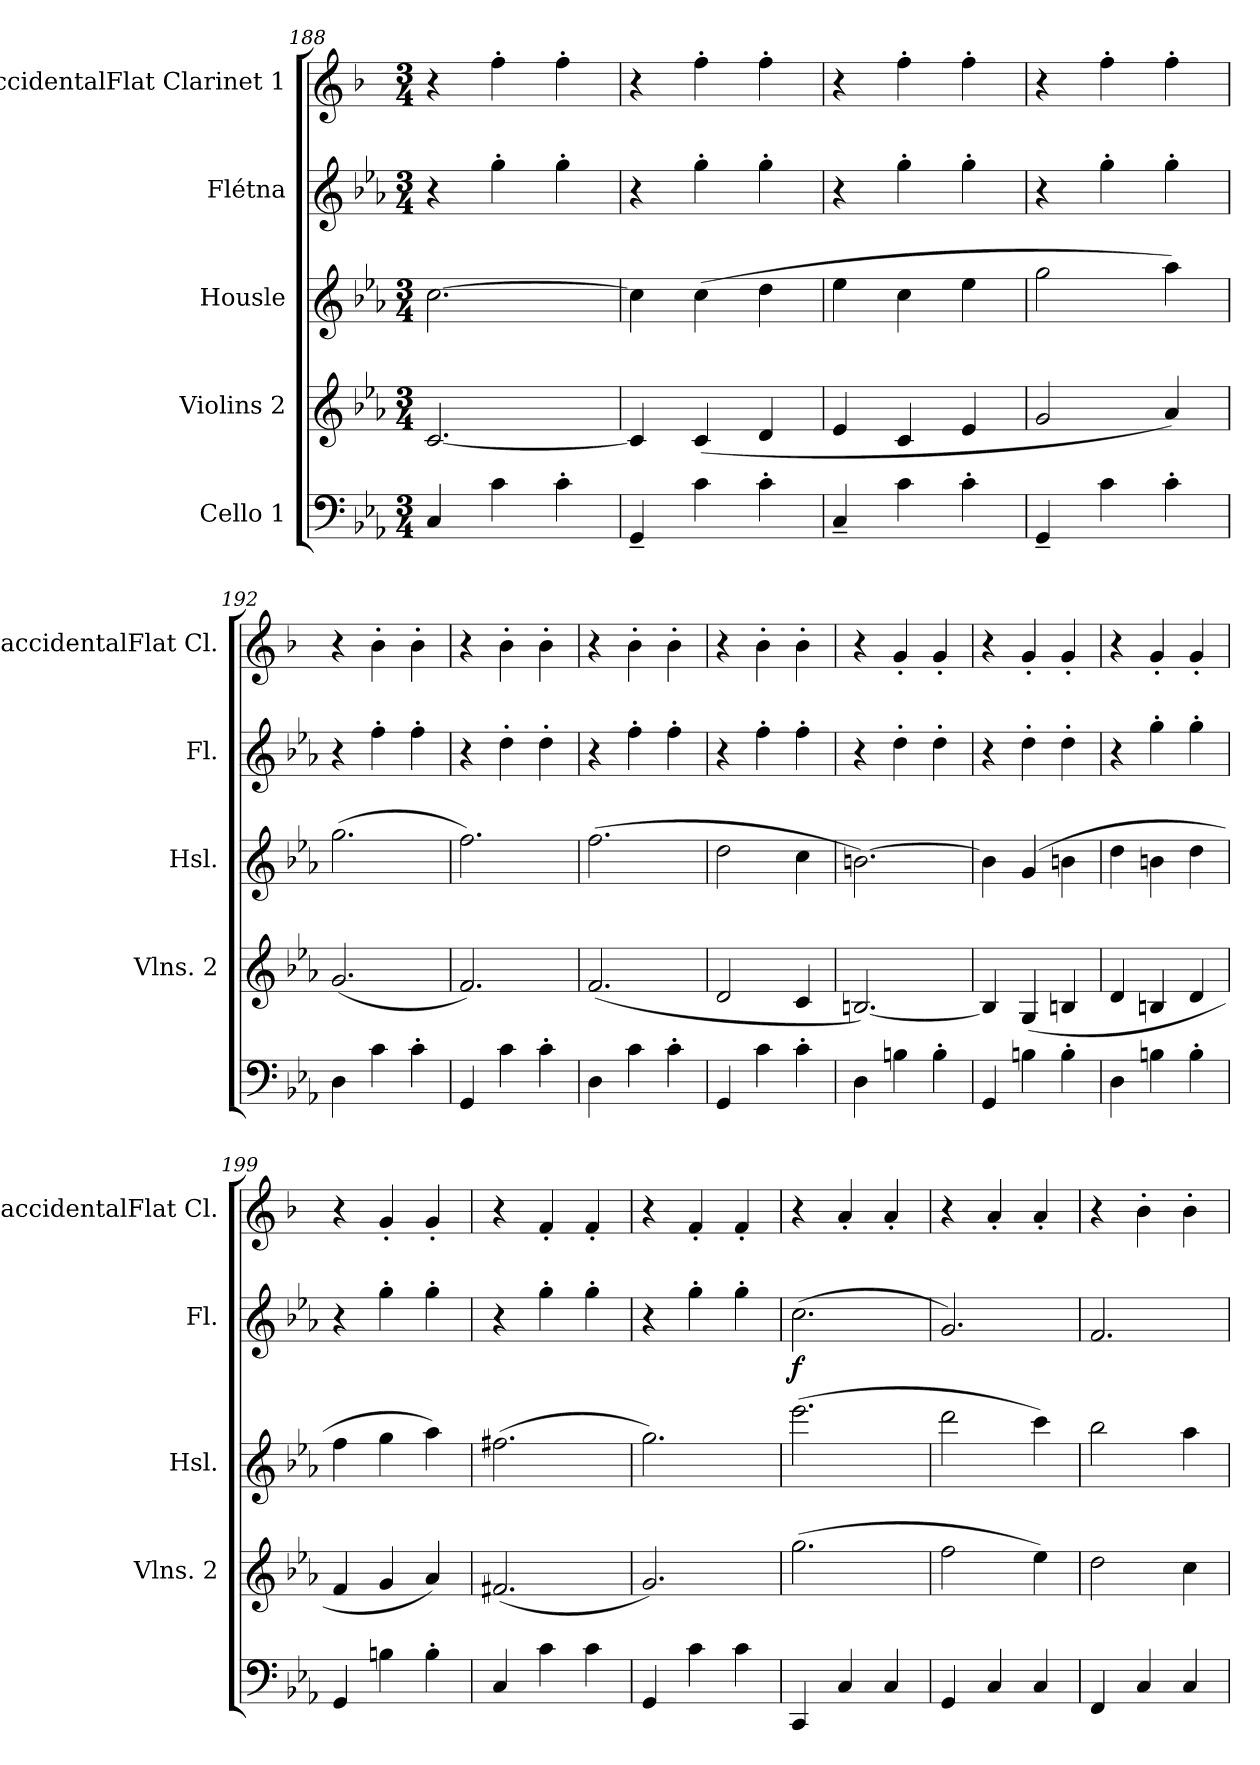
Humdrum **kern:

**kern	**kern	**kern	**kern	**dynam	**kern
*part5	*part4	*part3	*part2	*part2	*part1
*staff5	*staff4	*staff3	*staff2	*staff2	*staff1
*I"Cello 1	*I"Violins 2	*I"Housle	*I"Flétna	*	*I"BaccidentalFlat Clarinet 1
*	*I'Vlns. 2	*I'Hsl.	*I'Fl.	*	*I'BaccidentalFlat Cl.
*clefF4	*clefG2	*clefG2	*clefG2	*	*clefG2
*	*	*	*	*	*ITrd1c2
*k[b-e-a-]	*k[b-e-a-]	*k[b-e-a-]	*k[b-e-a-]	*	*k[b-e-a-]
*M3/4	*M3/4	*M3/4	*M3/4	*	*M3/4
=188	=188	=188	=188	=188	=188
4C/	[2.c/	[2.cc\	4r	.	4r
4c\	.	.	4gg'\	.	4ee-'\
4c'\	.	.	4gg'\	.	4ee-'\
=189	=189	=189	=189	=189	=189
4GG~/	4c/]	4cc\]	4r	.	4r
4c\	(4c/	(4cc\	4gg'\	.	4ee-'\
4c'\	4d/	4dd\	4gg'\	.	4ee-'\
=190	=190	=190	=190	=190	=190
4C~/	4e-/	4ee-\	4r	.	4r
4c\	4c/	4cc\	4gg'\	.	4ee-'\
4c'\	4e-/	4ee-\	4gg'\	.	4ee-'\
=191	=191	=191	=191	=191	=191
4GG~/	2g/	2gg\	4r	.	4r
4c\	.	.	4gg'\	.	4ee-'\
4c'\	4a-/)	4aa-\)	4gg'\	.	4ee-'\
=192	=192	=192	=192	=192	=192
4D\	(2.g/	(2.gg\	4r	.	4r
4c\	.	.	4ff'\	.	4a-'\
4c'\	.	.	4ff'\	.	4a-'\
=193	=193	=193	=193	=193	=193
4GG/	2.f/)	2.ff\)	4r	.	4r
4c\	.	.	4dd'\	.	4a-'\
4c'\	.	.	4dd'\	.	4a-'\
!!LO:PB:g=z
=194	=194	=194	=194	=194	=194
4D\	(2.f/	(2.ff\	4r	.	4r
4c\	.	.	4ff'\	.	4a-'\
4c'\	.	.	4ff'\	.	4a-'\
=195	=195	=195	=195	=195	=195
4GG/	2d/	2dd\	4r	.	4r
4c\	.	.	4ff'\	.	4a-'\
4c'\	4c/	4cc\	4ff'\	.	4a-'\
=196	=196	=196	=196	=196	=196
4D\	[2.Bn/)	[2.bn\)	4r	.	4r
4Bn\	.	.	4dd'\	.	4f'/
4B'\	.	.	4dd'\	.	4f'/
=197	=197	=197	=197	=197	=197
4GG/	4B/]	4b\]	4r	.	4r
4Bn\	(4G/	(4g/	4dd'\	.	4f'/
4B'\	4Bn/	4bn\	4dd'\	.	4f'/
=198	=198	=198	=198	=198	=198
4D\	4d/	4dd\	4r	.	4r
4Bn\	4Bn/	4bn\	4gg'\	.	4f'/
4B'\	4d/	4dd\	4gg'\	.	4f'/
=199	=199	=199	=199	=199	=199
4GG/	4f/	4ff\	4r	.	4r
4Bn\	4g/	4gg\	4gg'\	.	4f'/
4B'\	4a-/)	4aa-\)	4gg'\	.	4f'/
=200	=200	=200	=200	=200	=200
4C/	(2.f#X/	(2.ff#X\	4r	.	4r
4c\	.	.	4gg'\	.	4e-'/
4c\	.	.	4gg'\	.	4e-'/
=201	=201	=201	=201	=201	=201
4GG/	2.g/)	2.gg\)	4r	.	4r
4c\	.	.	4gg'\	.	4e-'/
4c\	.	.	4gg'\	.	4e-'/
!!LO:LB:g=z
=202	=202	=202	=202	=202	=202
!	!	!	!	!LO:DY:b	!
4CC/	(2.gg\	(2.eee-\	(2.cc\	f	4r
4C/	.	.	.	.	4g'/
4C/	.	.	.	.	4g'/
=203	=203	=203	=203	=203	=203
4GG/	2ff\	2ddd\	2.g/)	.	4r
4C/	.	.	.	.	4g'/
4C/	4ee-\)	4ccc\)	.	.	4g'/
=204	=204	=204	=204	=204	=204
4FF/	2dd\	2bb-\	2.f/	.	4r
4C/	.	.	.	.	4a-'\
4C/	4cc\	4aa-\	.	.	4a-'\
=	=	=	=	=	=
*-	*-	*-	*-	*-	*-
